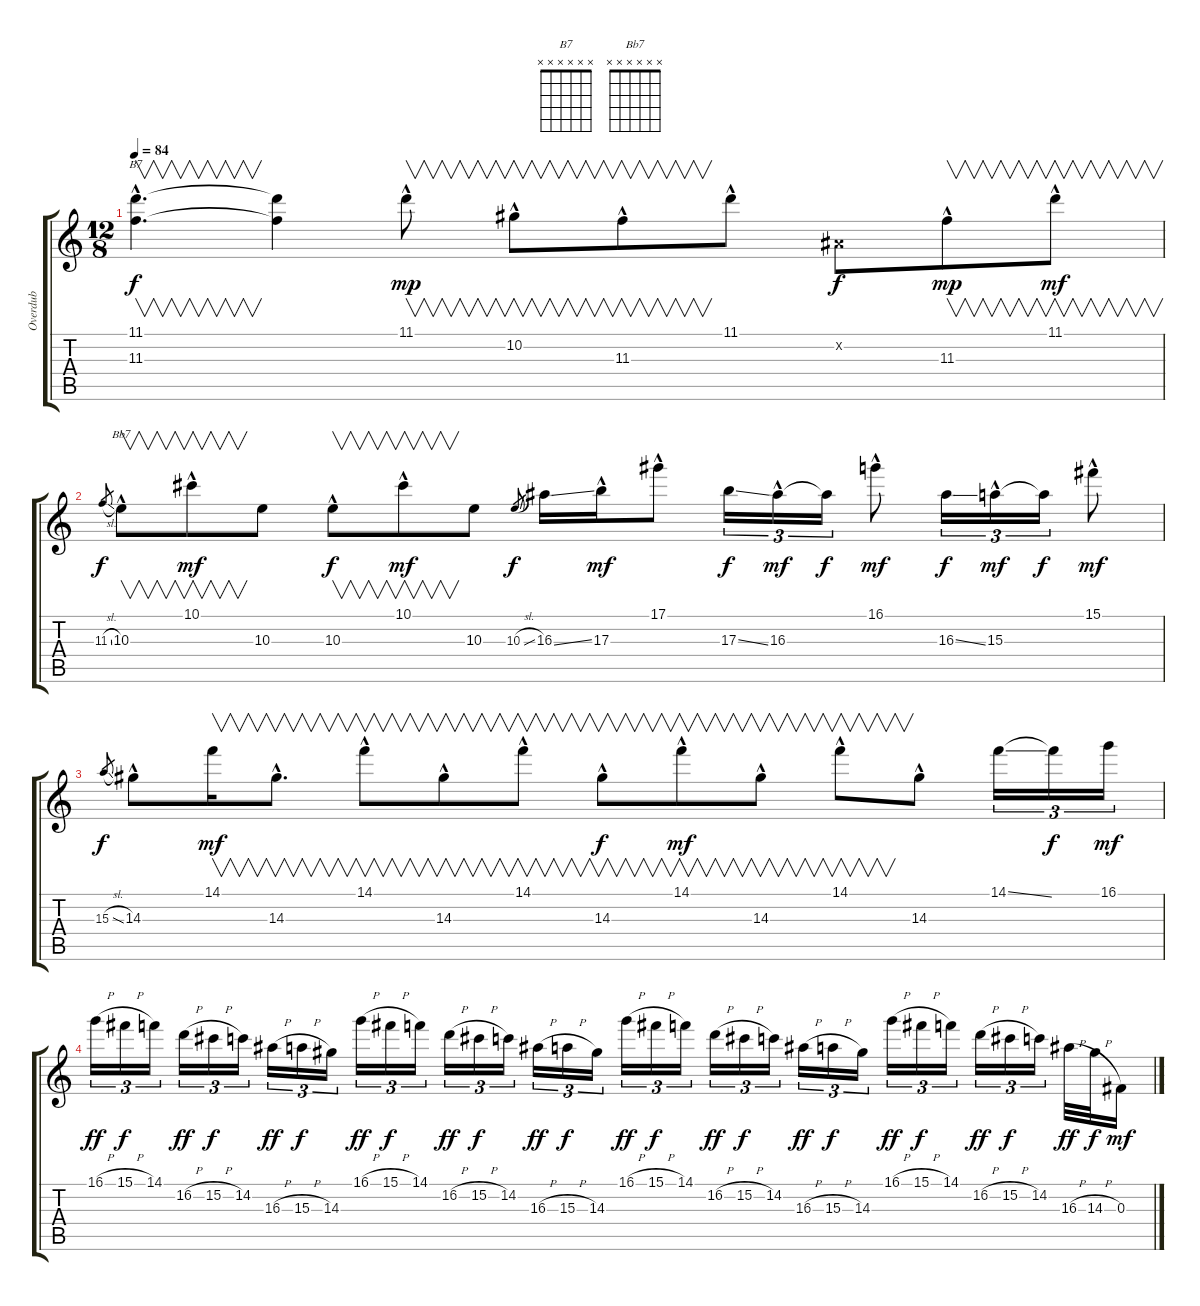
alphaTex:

\track ("Overdub" "Overdub") {instrument fretlessbass}
\staff {score tabs}
\tuning (Eb4 Bb3 Gb3 Db3 Ab2 Eb2) {hide}
\chord ("B7" x x x x x x) {firstfret 0}
\chord ("Bb7" x x x x x x) {firstfret 0}
\ts (12 8)
\tempo 84
\clef g2
\ks c
(11.1{hac} 11.3{hac}).4{v d ch "B7" dy f} (11.1{t} 11.3{t}).4 11.1{hac}.8{v dy mp} 10.2{hac}.8{v} 11.3{hac}.8{v} 11.1{hac}.8 0.2{x}.8{dy f} 11.3{hac}.8{v dy mp} 11.1{hac}.8{v dy mf} |
11.3{sl}.8{gr dy f} 10.3{hac}.8{v ch "Bb7"} 10.1{hac}.8{v dy mf} 10.3.8 10.3{hac}.8{v dy f} 10.1{hac}.8{v dy mf} 10.3.8 10.3{sl}.8{gr dy f} 16.3{ss}.16 17.3{hac}.16{dy mf} 17.1{hac}.8 17.3{ss}.16{tu (3 2) dy f} 16.3{hac}.16{tu (3 2) dy mf} 16.3{t}.16{tu (3 2) dy f} 16.1{hac}.8{dy mf} 16.3{ss}.16{tu (3 2) dy f} 15.3{hac}.16{tu (3 2) dy mf} 15.3{t}.16{tu (3 2) dy f} 15.1{hac}.8{dy mf} |
15.3{sl}.8{gr dy f} 14.3{hac}.8 14.1.16{v dy mf} 14.3{hac}.8{v d} 14.1{hac}.8{v} 14.3{hac}.8{v} 14.1{hac}.8{v} 14.3{hac}.8{v dy f} 14.1{hac}.8{v dy mf} 14.3{hac}.8{v} 14.1{hac}.8{v} 14.3{hac}.8 14.1{ss}.16{tu (3 2)} 14.1{t}.16{tu (3 2) dy f} 16.1.16{tu (3 2) dy mf} |
16.1{h}.16{tu (3 2) dy ff} 15.1{h}.16{tu (3 2) dy f} 14.1.16{tu (3 2)} 16.2{h}.16{tu (3 2) dy ff} 15.2{h}.16{tu (3 2) dy f} 14.2.16{tu (3 2)} 16.3{h}.16{tu (3 2) dy ff} 15.3{h}.16{tu (3 2) dy f} 14.3.16{tu (3 2)} 16.1{h}.16{tu (3 2) dy ff} 15.1{h}.16{tu (3 2) dy f} 14.1.16{tu (3 2)} 16.2{h}.16{tu (3 2) dy ff} 15.2{h}.16{tu (3 2) dy f} 14.2.16{tu (3 2)} 16.3{h}.16{tu (3 2) dy ff} 15.3{h}.16{tu (3 2) dy f} 14.3.16{tu (3 2)} 16.1{h}.16{tu (3 2) dy ff} 15.1{h}.16{tu (3 2) dy f} 14.1.16{tu (3 2)} 16.2{h}.16{tu (3 2) dy ff} 15.2{h}.16{tu (3 2) dy f} 14.2.16{tu (3 2)} 16.3{h}.16{tu (3 2) dy ff} 15.3{h}.16{tu (3 2) dy f} 14.3.16{tu (3 2)} 16.1{h}.16{tu (3 2) dy ff} 15.1{h}.16{tu (3 2) dy f} 14.1.16{tu (3 2)} 16.2{h}.16{tu (3 2) dy ff} 15.2{h}.16{tu (3 2) dy f} 14.2.16{tu (3 2)} 16.3{h}.32{dy ff} 14.3{h}.32{dy f} 0.3.16{dy mf}
